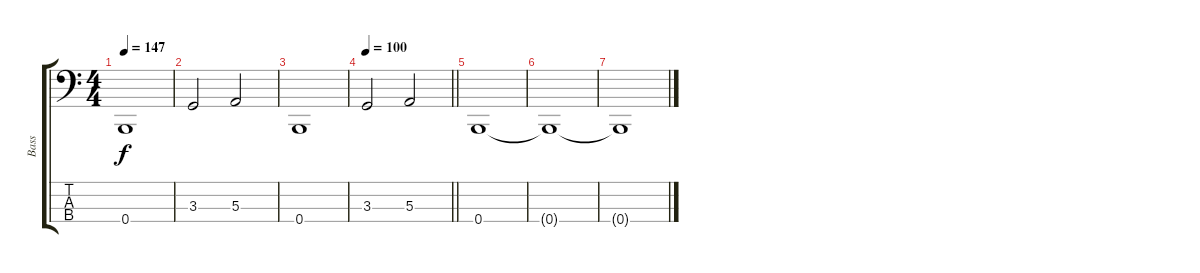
\track ("Bass" "Bass") {instrument electricbasspick}
\staff {score tabs}
\tuning (D2 A1 E1 B0) {hide}
\ts (4 4)
\tempo 147
\clef f4
\ks c
0.4.1{dy f} |
3.3.2 5.3.2 |
0.4.1 |
\tempo 100
\barLineRight lightlight
3.3.2 5.3.2 |
0.4.1 |
0.4{t}.1 |
0.4{t}.1
